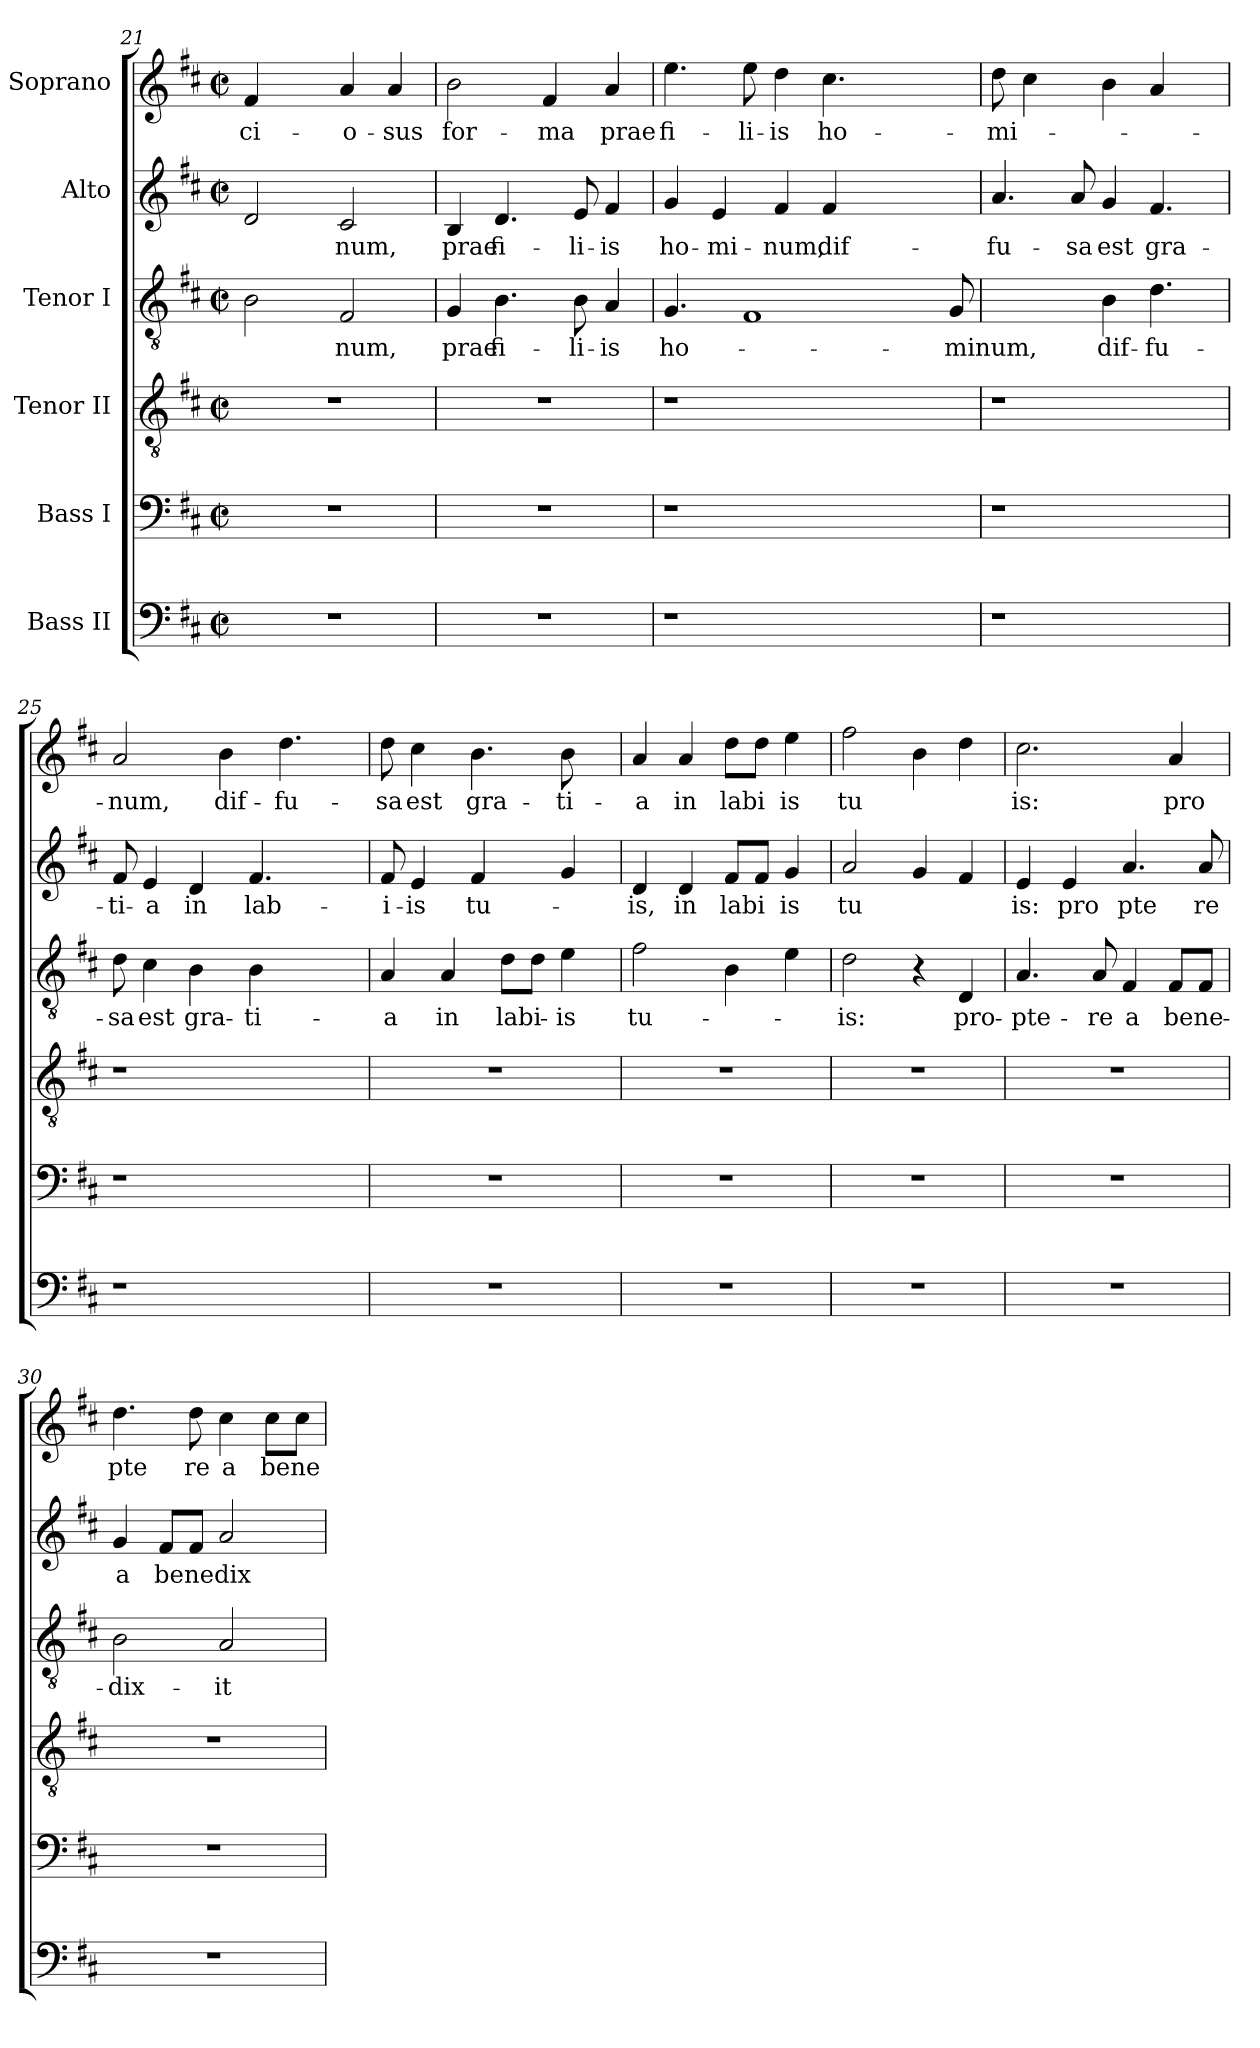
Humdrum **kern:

**kern	**kern	**kern	**kern	**text	**kern	**text	**kern	**text
*part6	*part5	*part4	*part3	*part3	*part2	*part2	*part1	*part1
*staff6	*staff5	*staff4	*staff3	*staff3	*staff2	*staff2	*staff1	*staff1
*I"Bass II	*I"Bass I	*I"Tenor II	*I"Tenor I	*	*I"Alto	*	*I"Soprano	*
*clefF4	*clefF4	*clefGv2	*clefGv2	*	*clefG2	*	*clefG2	*
*k[f#c#]	*k[f#c#]	*k[f#c#]	*k[f#c#]	*	*k[f#c#]	*	*k[f#c#]	*
*D:	*D:	*D:	*D:	*	*D:	*	*D:	*
*M2/2	*M2/2	*M2/2	*M2/2	*	*M2/2	*	*M2/2	*
*met(c|)	*met(c|)	*met(c|)	*met(c|)	*	*met(c|)	*	*met(c|)	*
=21	=21	=21	=21	=21	=21	=21	=21	=21
!	!	!	!	!	!	!	!	!LO:LY:b:cj
1r	1r	1r	2B\	.	2d/	.	4f#/	-ci-
.	.	.	.	.	.	.	4ryy	.
!	!	!	!	!LO:LY:b:cj	!	!LO:LY:b:cj	!	!LO:LY:b:cj
.	.	.	2F#/	num,	2c#/	-num,	4a/	-o-
!	!	!	!	!	!	!	!	!LO:LY:b:cj
.	.	.	.	.	.	.	4a/	-sus
!!LO:PB:g=z
=22	=22	=22	=22	=22	=22	=22	=22	=22
!	!	!	!	!LO:LY:b:cj	!	!LO:LY:b:cj	!	!LO:LY:b:cj
1r	1r	1r	4G/	prae	4B/	prae	2b\	for-
!	!	!	!	!LO:LY:b:cj	!	!LO:LY:b:cj	!	!
.	.	.	4.B\	fi-	4.d/	fi-	.	.
!	!	!	!	!	!	!	!	!LO:LY:b:cj
.	.	.	.	.	.	.	4f#/	-ma
!	!	!	!	!LO:LY:b:cj	!	!LO:LY:b:cj	!	!
.	.	.	8B\	-li-	8e/	-li-	.	.
!	!	!	!	!LO:LY:b:cj	!	!LO:LY:b:cj	!	!LO:LY:b:cj
.	.	.	4A/	-is	4f#/	-is	4a/	prae
=23	=23	=23	=23	=23	=23	=23	=23	=23
!	!	!	!	!LO:LY:b:cj	!	!LO:LY:b:cj	!	!LO:LY:b:cj
1r	1r	1r	4.G/	ho-	4g/	ho-	4.ee\	fi-
!	!	!	!	!	!	!LO:LY:b:cj	!	!
.	.	.	.	.	4e/	-mi-	.	.
!	!	!	!	!	!	!	!	!LO:LY:b:cj
.	.	.	1F#	.	.	.	8ee\	-li-
!	!	!	!	!	!	!LO:LY:b:cj	!	!LO:LY:b:cj
.	.	.	.	.	4f#/	-num,	4dd\	-is
!	!	!	!	!	!	!LO:LY:b:cj	!	!LO:LY:b:cj
.	.	.	.	.	4f#/	dif-	4.cc#\	ho-
2ryy	2ryy	2ryy	.	.	2ryy	.	.	.
.	.	.	.	.	.	.	4.ryy	.
!	!	!	!	!LO:LY:b	!	!	!	!
.	.	.	8G/	-minum,	.	.	.	.
=24	=24	=24	=24	=24	=24	=24	=24	=24
!	!	!	!	!	!	!LO:LY:b:cj	!	!LO:LY:b
1r	1r	1r	2ryy	.	4.a/	-fu-	8dd\	-mi-
.	.	.	.	.	.	.	4cc#\	.
!	!	!	!	!	!	!LO:LY:b:cj	!	!
.	.	.	.	.	8a/	-sa	8ryy	.
!	!	!	!	!LO:LY:b:cj	!	!LO:LY:b:cj	!	!
.	.	.	4B\	dif-	4g/	est	4b\	.
!	!	!	!	!LO:LY:b:cj	!	!LO:LY:b:cj	!	!
.	.	.	4.d\	-fu-	4.f#/	gra-	4a/	.
8ryy	8ryy	8ryy	.	.	.	.	8ryy	.
=25	=25	=25	=25	=25	=25	=25	=25	=25
!	!	!	!	!LO:LY:b:cj	!	!LO:LY:b:cj	!	!LO:LY:b:cj
1r	1r	1r	8d\	-sa	8f#/	-ti-	2a/	-num,
!	!	!	!	!LO:LY:b:cj	!	!LO:LY:b:cj	!	!
.	.	.	4c#\	est	4e/	-a	.	.
!	!	!	!	!LO:LY:b:cj	!	!LO:LY:b:cj	!	!
.	.	.	4B\	gra-	4d/	in	.	.
!	!	!	!	!	!	!	!	!LO:LY:b:cj
.	.	.	.	.	.	.	4b\	dif-
!	!	!	!	!LO:LY:b:cj	!	!LO:LY:b:cj	!	!
.	.	.	4B\	-ti-	4.f#/	lab-	.	.
!	!	!	!	!	!	!	!	!LO:LY:b:cj
.	.	.	.	.	.	.	4.dd\	-fu-
.	.	.	4ryy	.	.	.	.	.
8ryy	8ryy	8ryy	.	.	8ryy	.	.	.
=26	=26	=26	=26	=26	=26	=26	=26	=26
!	!	!	!	!LO:LY:b:cj	!	!LO:LY:b:cj	!	!LO:LY:b:cj
1r	1r	1r	4A/	-a	8f#/	-i-	8dd\	-sa
!	!	!	!	!	!	!LO:LY:b:cj	!	!LO:LY:b:cj
.	.	.	.	.	4e/	-is	4cc#\	est
!	!	!	!	!LO:LY:b:cj	!	!	!	!
.	.	.	4A/	in	.	.	.	.
!	!	!	!	!	!	!LO:LY:b:cj	!	!LO:LY:b:cj
.	.	.	.	.	4f#/	tu-	4.b\	gra-
!	!	!	!	!LO:LY:b:cj	!	!	!	!
.	.	.	8d\L	labi-	.	.	.	.
.	.	.	8d\J	.	8ryy	.	.	.
!	!	!	!	!LO:LY:b:cj	!	!	!	!LO:LY:b:cj
.	.	.	4e\	-is	4g/	.	8b\	-ti-
.	.	.	.	.	.	.	8ryy	.
!!LO:LB:g=z
=27	=27	=27	=27	=27	=27	=27	=27	=27
!	!	!	!	!LO:LY:b:cj	!	!LO:LY:b:cj	!	!LO:LY:b:cj
1r	1r	1r	2f#\	tu-	4d/	-is,	4a/	-a
!	!	!	!	!	!	!LO:LY:b:cj	!	!LO:LY:b:cj
.	.	.	.	.	4d/	in	4a/	in
!	!	!	!	!	!	!LO:LY:b:cj	!	!LO:LY:b:cj
.	.	.	4B\	.	8f#/L	labi	8dd\L	labi
.	.	.	.	.	8f#/J	.	8dd\J	.
!	!	!	!	!	!	!LO:LY:b:cj	!	!LO:LY:b:cj
.	.	.	4e\	.	4g/	is	4ee\	is
=28	=28	=28	=28	=28	=28	=28	=28	=28
!	!	!	!	!LO:LY:b:cj	!	!LO:LY:b:cj	!	!LO:LY:b:cj
1r	1r	1r	2d\	-is:	2a/	tu	2ff#\	tu
.	.	.	4r	.	4g/	.	4b\	.
!	!	!	!	!LO:LY:b:cj	!	!	!	!
.	.	.	4D/	pro-	4f#/	.	4dd\	.
=29	=29	=29	=29	=29	=29	=29	=29	=29
!	!	!	!	!LO:LY:b:cj	!	!LO:LY:b:cj	!	!LO:LY:b:cj
1r	1r	1r	4.A/	-pte-	4e/	is:	2.cc#\	is:
!	!	!	!	!	!	!LO:LY:b:cj	!	!
.	.	.	.	.	4e/	pro	.	.
!	!	!	!	!LO:LY:b:cj	!	!	!	!
.	.	.	8A/	-re	.	.	.	.
!	!	!	!	!LO:LY:b:cj	!	!LO:LY:b:cj	!	!
.	.	.	4F#/	a	4.a/	pte	.	.
!	!	!	!	!LO:LY:b:cj	!	!	!	!LO:LY:b:cj
.	.	.	8F#/L	be	.	.	4a/	pro
!	!	!	!	!LO:LY:b:cj	!	!LO:LY:b:cj	!	!
.	.	.	8F#/J	ne-	8a/	re	.	.
=30	=30	=30	=30	=30	=30	=30	=30	=30
!	!	!	!	!LO:LY:b:cj	!	!LO:LY:b:cj	!	!LO:LY:b:cj
1r	1r	1r	2B\	-dix-	4g/	a	4.dd\	pte
!	!	!	!	!	!	!LO:LY:b:cj	!	!
.	.	.	.	.	8f#/L	be	.	.
!	!	!	!	!	!	!LO:LY:b:cj	!	!LO:LY:b:cj
.	.	.	.	.	8f#/J	ne	8dd\	re
!	!	!	!	!LO:LY:b:cj	!	!LO:LY:b:cj	!	!LO:LY:b:cj
.	.	.	2A/	-it	2a/	dix	4cc#\	a
!	!	!	!	!	!	!	!	!LO:LY:b:cj
.	.	.	.	.	.	.	8cc#\L	be
!	!	!	!	!	!	!	!	!LO:LY:b:cj
.	.	.	.	.	.	.	8cc#\J	ne
=	=	=	=	=	=	=	=	=
*-	*-	*-	*-	*-	*-	*-	*-	*-
